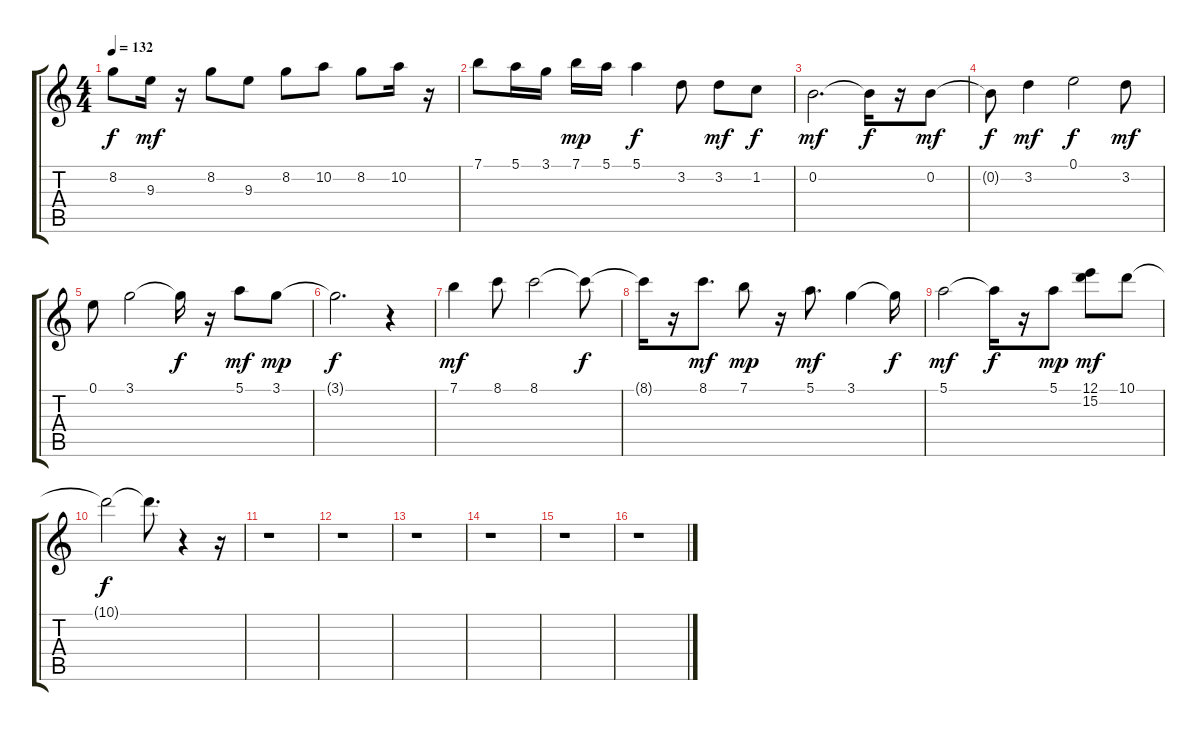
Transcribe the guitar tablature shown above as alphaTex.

\track "" {instrument distortionguitar}
\staff {score tabs}
\tuning (E4 B3 G3 D3 A2 E2) {hide}
\ts (4 4)
\tempo 132
\clef g2
\ks c
8.2{t}.8{dy f} 9.3.16{dy mf} r.16 8.2.8 9.3.8 8.2.8 10.2.8 8.2.8 10.2.16 r.16 |
7.1.8 5.1.16 3.1.16 7.1.16{dy mp} 5.1.16 5.1.4{dy f} 3.2.8 3.2.8{dy mf} 1.2.8{dy f} |
0.2.2{d dy mf} 0.2{t}.16{dy f} r.16 0.2.8{dy mf} |
0.2{t}.8{dy f} 3.2.4{dy mf} 0.1.2{dy f} 3.2.8{dy mf} |
0.1.8 3.1.2 3.1{t}.16{dy f} r.16 5.1.8{dy mf} 3.1.8{dy mp} |
3.1{t}.2{d dy f} r.4 |
7.1.4{dy mf} 8.1.8 8.1.2 8.1{t}.8{dy f} |
8.1{t}.16 r.16 8.1.8{d dy mf} 7.1.8{dy mp} r.16 5.1.8{d dy mf} 3.1.4 3.1{t}.16{dy f} |
5.1.2{dy mf} 5.1{t}.16{dy f} r.16 5.1.8{dy mp} (12.1 15.2).8{dy mf} 10.1.8 |
10.1{t}.2{dy f} 10.1{t}.8{d} r.4 r.16 |
r.1 |
r.1 |
r.1 |
r.1 |
r.1 |
r.1
